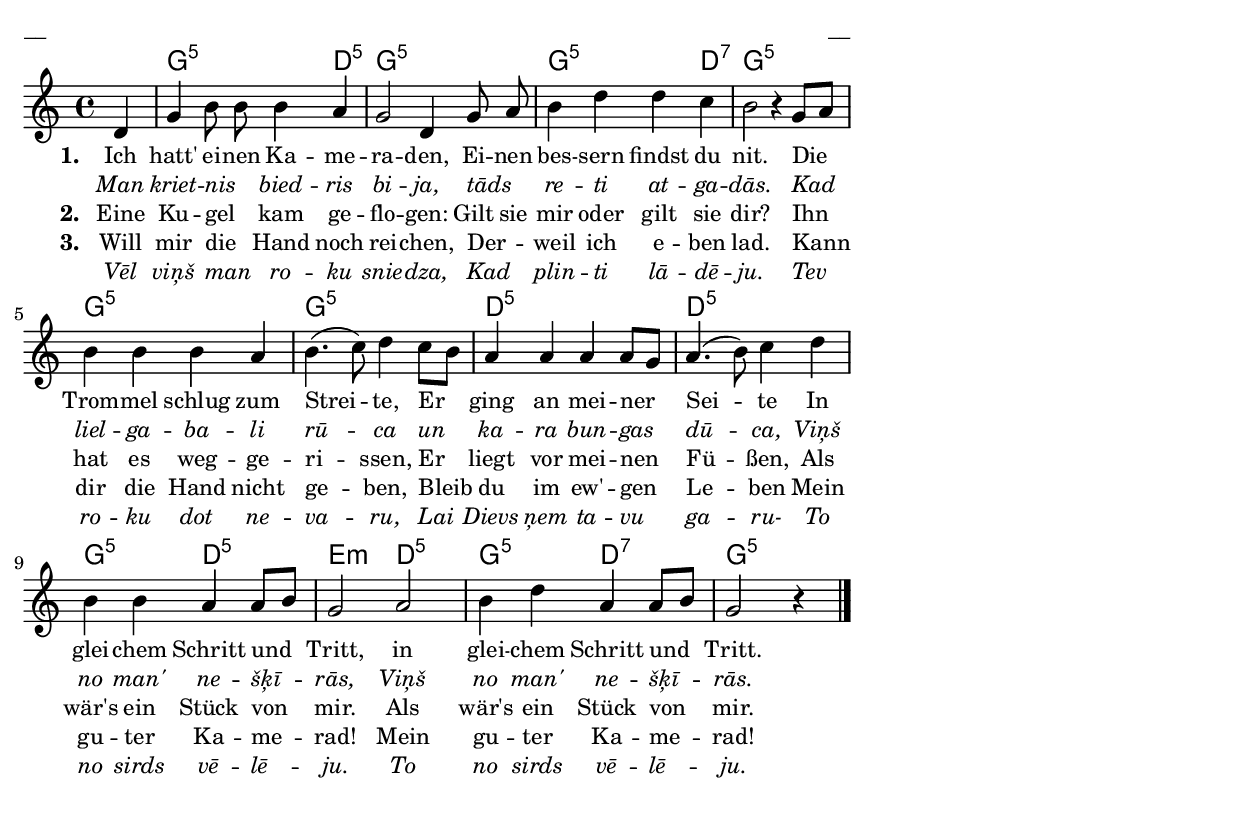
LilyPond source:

\version "2.13.16"
%\header {
%    title = "Labais biedrs"
%}
%#(set-global-staff-size 18)
\paper {
line-width = 14\cm
left-margin = 0.4\cm
between-system-padding = 0.1\cm
between-system-space = 0.1\cm
}
\layout {
indent = #0
ragged-last = ##f
}


allowGrobCallback = 
#(define-scheme-function (parser location syms) (symbol-list?) 
   (let ((interface (car syms)) 
         (sym (cadr syms))) 
     #{ 
       \with { 
         \consists #(lambda (context) 
                      `((acknowledgers . 
                          ((,interface . ,(lambda (engraver grob source-engraver) 
                                            (let ((prop (ly:grob-property grob sym))) 
                                              (if (procedure? prop) (ly:grob-set-property! grob sym (prop grob))) 
                                              )))) 
                          )) 
                      ) 
       } 
     #})) 

absFontSize = 
#(define-scheme-function (parser location pt)(number?) 
   (lambda (grob) 
     (let* ((layout (ly:grob-layout grob)) 
            (ref-size (ly:output-def-lookup (ly:grob-layout grob) 'text-font-size 12))) 
       (magnification->font-size (/ pt ref-size)) 
       ))) 



voiceA = \relative c' {
\clef "treble"
\key c \major
\time 4/4
%\tempo 4=80
\partial 4*1
\phrasingSlurDashed
d4 | g4 b8 b b4 a | g2 d4 g8 a | b4 d d c | b2 r4 g8[ a] | 
b4 b b a | b4.( c8) d4 c8[ b] | a4 a a a8[ g] | a4.( b8) c4  d |  
b4 b a a8[ b] | g2 a2 | b4 d a a8[ b] | g2 r4 
\bar "|."
} 

lyricAA = \lyricmode {
\override LyricText.font-shape = #'upright
\override LyricText.font-size = \absFontSize #8
\set stanza = #"1. "
Ich hatt' ei -- nen Ka -- me -- ra -- den, Ei -- nen bes -- sern findst du nit. 
Die Trom -- mel schlug zum Strei -- te, Er ging an mei -- ner Sei -- te
In glei -- chem Schritt und Tritt, in glei -- chem Schritt und Tritt.
}

lyricAB = \lyricmode {
\override LyricText.font-shape = #'italic
\override LyricText.font-size = \absFontSize #8
Man kriet -- nis _ bied -- ris bi -- ja, tāds _ re -- ti at -- ga -- dās. 
Kad liel -- ga -- ba -- li rū -- ca un ka -- ra bun -- gas dū -- ca, 
Viņš no man' ne -- šķī -- rās, Viņš no man' ne -- šķī -- rās.
}

lyricAC = \lyricmode {
\override LyricText.font-shape = #'upright
\override LyricText.font-size = \absFontSize #8
\set stanza = #"2. "
Eine Ku -- gel _ kam ge -- flo -- gen:
Gilt sie mir oder gilt sie dir?
Ihn hat es weg -- ge -- ri -- ssen,
Er liegt vor mei -- nen Fü -- ßen,
Als wär's ein Stück von mir.
Als wär's ein Stück von mir.
}

lyricAD = \lyricmode {
\override LyricText.font-shape = #'upright
\override LyricText.font-size = \absFontSize #8
\set stanza = #"3. "
Will mir die _ Hand noch rei -- chen,
Der -- _ -- weil ich e -- ben lad.
Kann dir die Hand nicht ge -- ben,
Bleib du im ew' -- gen Le -- ben
Mein gu -- ter Ka -- me -- rad!
Mein gu -- ter Ka -- me -- rad!
}

lyricAE = \lyricmode {
\override LyricText.font-shape = #'italic
\override LyricText.font-size = \absFontSize #8
Vēl viņš man _ ro -- ku snie -- dza, 
Kad _ plin -- ti lā -- dē -- ju. 
Tev ro -- ku dot ne -- va -- ru, 
Lai Dievs ņem ta -- vu ga -- ru-
To no sirds vē -- lē -- ju.
To no sirds vē -- lē -- ju.
}



fullScore = <<
\chords { s4 g2.:5 d4:5 g1:5 g2.:5 d4:7 
g1:5 g1:5 g1:5 d1:5 d1:5 g2:5 d2:5 e2:m d2:5 g2:5 d2:7 g2.:5 }
\new Staff {
<<
\new Voice = "voiceA" { \oneVoice \autoBeamOff \voiceA }
\lyricsto "voiceA" \new Lyrics \lyricAA
\lyricsto "voiceA" \new Lyrics \lyricAB
\lyricsto "voiceA" \new Lyrics \lyricAC
\lyricsto "voiceA" \new Lyrics \lyricAD
\lyricsto "voiceA" \new Lyrics \lyricAE
>>
}
>>

\score {
\fullScore
\header { piece = "__" opus = "__" }
}
\markup { \with-color #(x11-color 'white) \sans \smaller "__" }
\score {
\unfoldRepeats
\fullScore
\midi {
\context { \Staff \remove "Staff_performer" }
\context { \Voice \consists "Staff_performer" }
}
}



